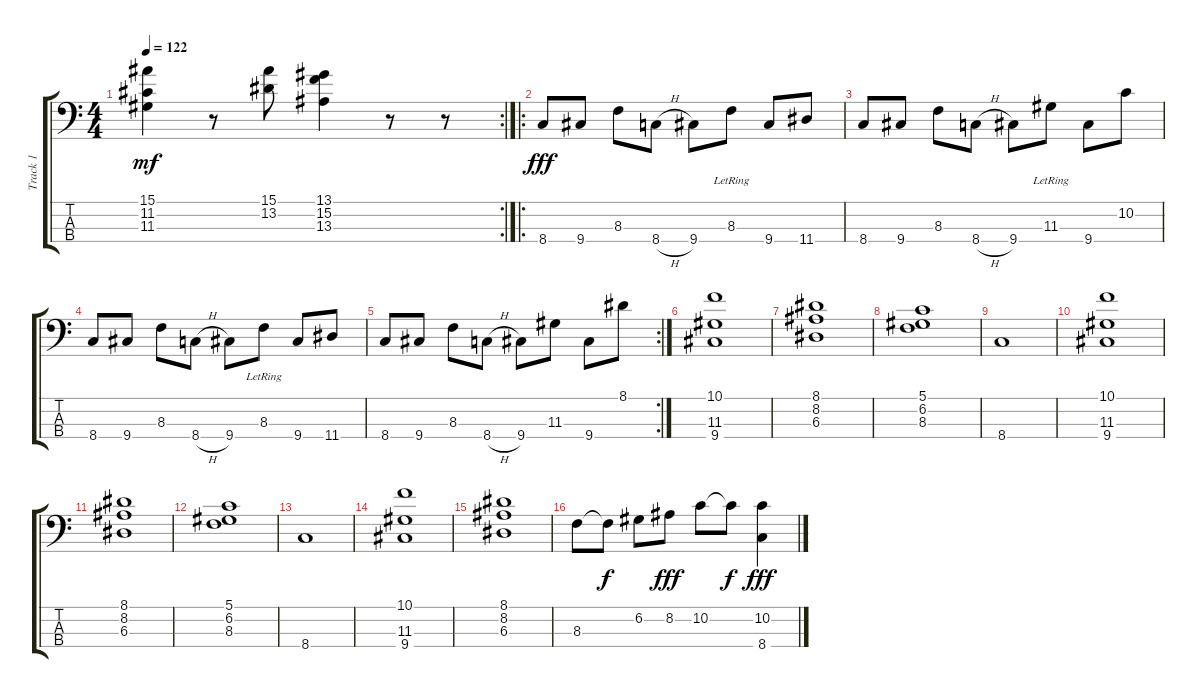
\track ("Track 1" "Track 1") {instrument acousticbass}
\staff {score tabs}
\tuning (G2 D2 A1 E1) {hide}
\rc 2
\ts (4 4)
\tempo 122
\clef f4
\ks c
(15.1 11.2 11.3).4{dy mf} r.8 (15.1 13.2).8 (13.1 15.2 13.3).4 r.8 r.8 |
\ro
8.4.8{dy fff} 9.4.8 8.3.8 8.4{h}.8 9.4.8 8.3{lr}.8 9.4.8 11.4.8 |
8.4.8 9.4.8 8.3.8 8.4{h}.8 9.4.8 11.3{lr}.8 9.4.8 10.2.8 |
8.4.8 9.4.8 8.3.8 8.4{h}.8 9.4.8 8.3{lr}.8 9.4.8 11.4.8 |
\rc 2
8.4.8 9.4.8 8.3.8 8.4{h}.8 9.4.8 11.3.8 9.4.8 8.1.8 |
(10.1 11.3 9.4).1 |
(8.1 8.2 6.3).1 |
(5.1 6.2 8.3).1 |
8.4.1 |
(10.1 11.3 9.4).1 |
(8.1 8.2 6.3).1 |
(5.1 6.2 8.3).1 |
8.4.1 |
(10.1 11.3 9.4).1 |
(8.1 8.2 6.3).1 |
8.3.8 8.3{t}.8{dy f} 6.2.8 8.2.8{dy fff} 10.2.8 10.2{t}.8{dy f} (10.2 8.4).4{dy fff}
